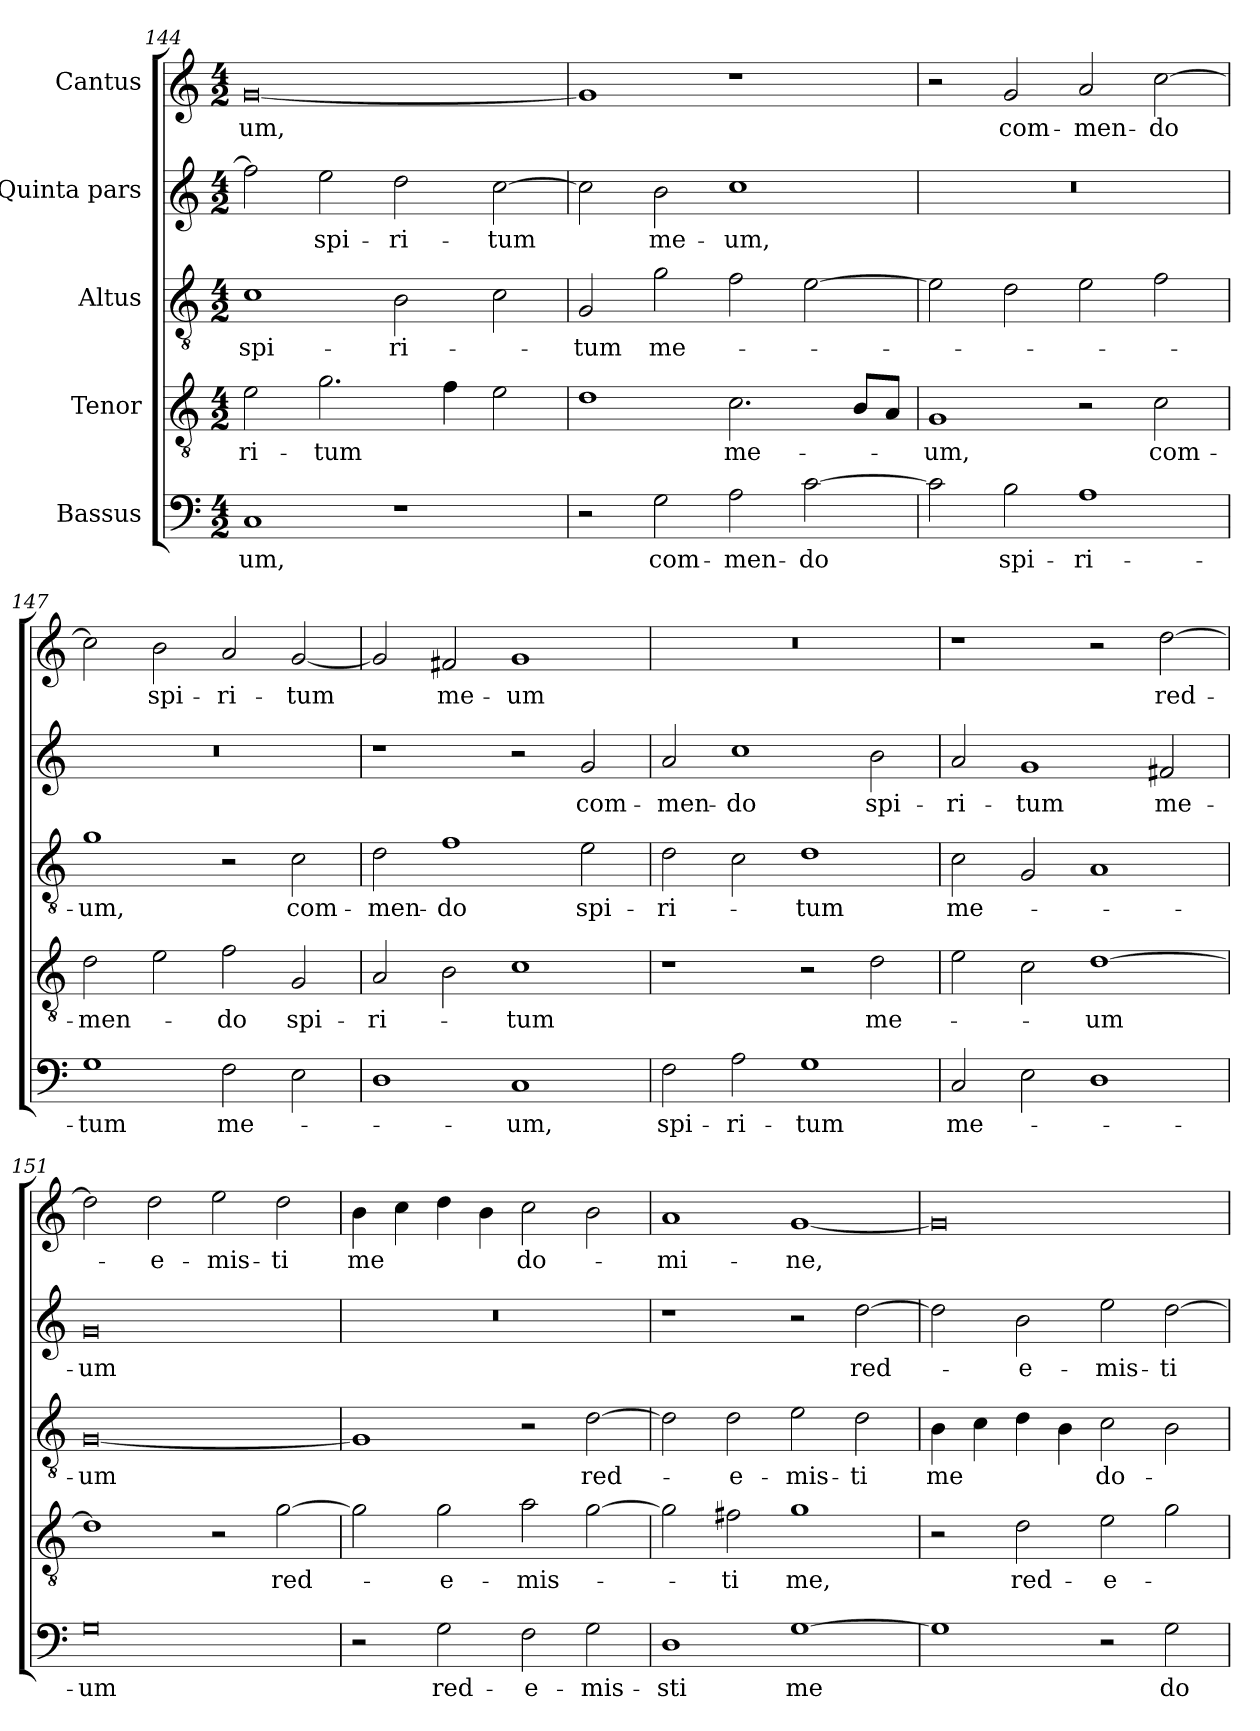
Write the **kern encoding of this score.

**kern	**text	**kern	**text	**kern	**text	**kern	**text	**kern	**text
*part5	*part5	*part4	*part4	*part3	*part3	*part2	*part2	*part1	*part1
*staff5	*staff5	*staff4	*staff4	*staff3	*staff3	*staff2	*staff2	*staff1	*staff1
*I"Bassus	*	*I"Tenor	*	*I"Altus	*	*I"Quinta pars	*	*I"Cantus	*
*clefF4	*	*clefGv2	*	*clefGv2	*	*clefG2	*	*clefG2	*
*k[]	*	*k[]	*	*k[]	*	*k[]	*	*k[]	*
*M4/2	*	*M4/2	*	*M4/2	*	*M4/2	*	*M4/2	*
=144	=144	=144	=144	=144	=144	=144	=144	=144	=144
1C/	-um,	2e\	-ri-	1c\	spi-	2ff\]	.	[0g/	-um,
.	.	2.g\	-tum	.	.	2ee\	spi-	.	.
1r	.	.	.	2B\	-ri-	2dd\	-ri-	.	.
.	.	4f\	.	.	.	.	.	.	.
.	.	2e\	.	2c\	.	[2cc\	-tum	.	.
=145	=145	=145	=145	=145	=145	=145	=145	=145	=145
2r	.	1d\	.	2G/	-tum	2cc\]	.	1g/]	.
2G\	com-	.	.	2g\	me-	2b\	me-	.	.
2A\	-men-	2.c\	me-	2f\	.	1cc\	-um,	1r	.
[2c\	-do	.	.	[2e\	.	.	.	.	.
.	.	8B/L	.	.	.	.	.	.	.
.	.	8A/J	.	.	.	.	.	.	.
=146	=146	=146	=146	=146	=146	=146	=146	=146	=146
2c\]	.	1G/	-um,	2e\]	.	0r	.	2r	.
2B\	spi-	.	.	2d\	.	.	.	2g/	com-
1A\	-ri-	2r	.	2e\	.	.	.	2a/	-men-
.	.	2c\	com-	2f\	.	.	.	[2cc\	-do
=147	=147	=147	=147	=147	=147	=147	=147	=147	=147
1G\	-tum	2d\	-men-	1g\	-um,	0r	.	2cc\]	.
.	.	2e\	.	.	.	.	.	2b\	spi-
2F\	me-	2f\	-do	2r	.	.	.	2a/	-ri-
2E\	.	2G/	spi-	2c\	com-	.	.	[2g/	-tum
=148	=148	=148	=148	=148	=148	=148	=148	=148	=148
1D\	.	2A/	-ri-	2d\	-men-	1r	.	2g/]	.
.	.	2B\	.	1f\	-do	.	.	2f#X/	me-
1C/	-um,	1c\	-tum	.	.	2r	.	1g/	-um
.	.	.	.	2e\	spi-	2g/	com-	.	.
=149	=149	=149	=149	=149	=149	=149	=149	=149	=149
2F\	spi-	1r	.	2d\	-ri-	2a/	-men-	0r	.
2A\	-ri-	.	.	2c\	.	1cc\	-do	.	.
1G\	-tum	2r	.	1d\	-tum	.	.	.	.
.	.	2d\	me-	.	.	2b\	spi-	.	.
=150	=150	=150	=150	=150	=150	=150	=150	=150	=150
2C/	me-	2e\	.	2c\	me-	2a/	-ri-	1r	.
2E\	.	2c\	.	2G/	.	1g/	-tum	.	.
1D\	.	[1d\	-um	1A/	.	.	.	2r	.
.	.	.	.	.	.	2f#X/	me-	[2dd\	red-
=151	=151	=151	=151	=151	=151	=151	=151	=151	=151
0G\	-um	1d\]	.	[0G/	-um	0g/	-um	2dd\]	.
.	.	.	.	.	.	.	.	2dd\	-e-
.	.	2r	.	.	.	.	.	2ee\	-mis-
.	.	[2g\	red-	.	.	.	.	2dd\	-ti
=152	=152	=152	=152	=152	=152	=152	=152	=152	=152
2r	.	2g\]	.	1G/]	.	0r	.	4b\	me
.	.	.	.	.	.	.	.	4cc\	.
2G\	red-	2g\	-e-	.	.	.	.	4dd\	.
.	.	.	.	.	.	.	.	4b\	.
2F\	-e-	2a\	-mis-	2r	.	.	.	2cc\	do-
2G\	-mis-	[2g\	.	[2d\	red-	.	.	2b\	.
=153	=153	=153	=153	=153	=153	=153	=153	=153	=153
1D\	-sti	2g\]	.	2d\]	.	1r	.	1a/	-mi-
.	.	2f#X\	-ti	2d\	-e-	.	.	.	.
[1G\	me	1g\	me,	2e\	-mis-	2r	.	[1g/	-ne,
.	.	.	.	2d\	-ti	[2dd\	red-	.	.
=154	=154	=154	=154	=154	=154	=154	=154	=154	=154
1G\]	.	2r	.	4B\	me	2dd\]	.	0g/]	.
.	.	.	.	4c\	.	.	.	.	.
.	.	2d\	red-	4d\	.	2b\	-e-	.	.
.	.	.	.	4B\	.	.	.	.	.
2r	.	2e\	-e-	2c\	do-	2ee\	-mis-	.	.
2G\	do-	2g\	.	2B\	.	[2dd\	-ti	.	.
=	=	=	=	=	=	=	=	=	=
*-	*-	*-	*-	*-	*-	*-	*-	*-	*-
